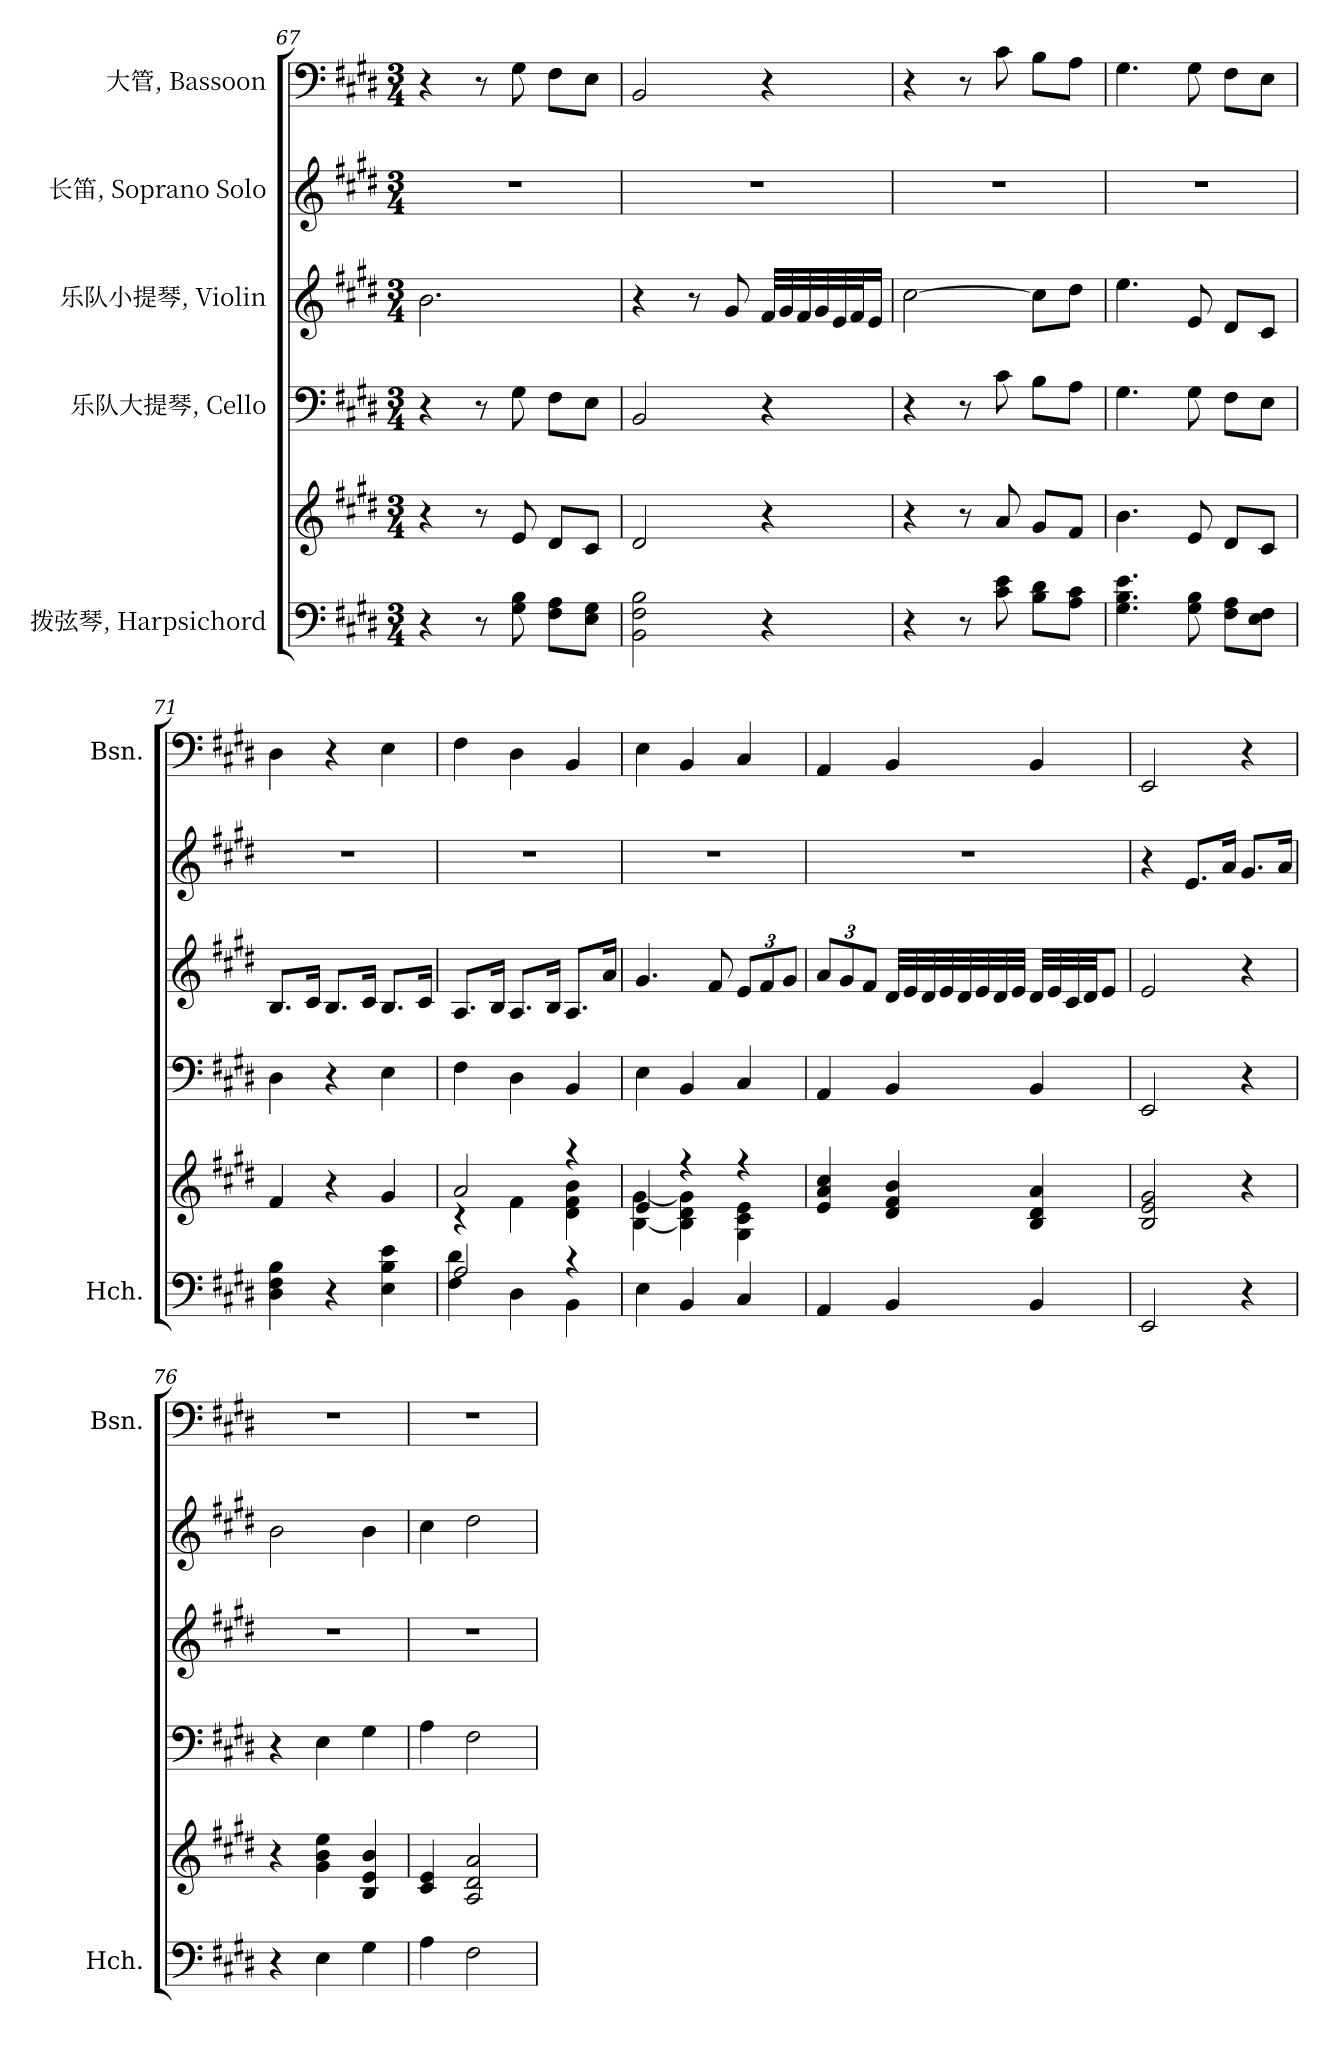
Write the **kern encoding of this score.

**kern	**kern	**kern	**kern	**kern	**kern
*part5	*part5	*part4	*part3	*part2	*part1
*staff6	*staff5	*staff4	*staff3	*staff2	*staff1
*I"拨弦琴, Harpsichord	*	*I"乐队大提琴, Cello	*I"乐队小提琴, Violin	*I"长笛, Soprano Solo	*I"大管, Bassoon
*I'Hch.	*	*	*	*	*I'Bsn.
*clefF4	*clefG2	*clefF4	*clefG2	*clefG2	*clefF4
*k[f#c#g#d#]	*k[f#c#g#d#]	*k[f#c#g#d#]	*k[f#c#g#d#]	*k[f#c#g#d#]	*k[f#c#g#d#]
*M3/4	*M3/4	*M3/4	*M3/4	*M3/4	*M3/4
=67	=67	=67	=67	=67	=67
4r	4r	4r	2.b\	2.r	4r
8r	8r	8r	.	.	8r
8G#\ 8B\	8e/	8G#\	.	.	8G#\
8F#\ 8A\L	8d#/L	8F#\L	.	.	8F#\L
8E\ 8G#\J	8c#/J	8E\J	.	.	8E\J
=68	=68	=68	=68	=68	=68
2BB\ 2F#\ 2B\	2d#/	2BB/	4r	2.r	2BB/
.	.	.	8r	.	.
.	.	.	8g#/	.	.
4r	4r	4r	32f#/LLL	.	4r
.	.	.	32g#/	.	.
.	.	.	32f#/	.	.
.	.	.	32g#/	.	.
.	.	.	32e/	.	.
.	.	.	32f#/J	.	.
.	.	.	16e/JJ	.	.
=69	=69	=69	=69	=69	=69
4r	4r	4r	[2cc#\	2.r	4r
8r	8r	8r	.	.	8r
8c#\ 8e\	8a/	8c#\	.	.	8c#\
8B\ 8d#\L	8g#/L	8B\L	8cc#\L]	.	8B\L
8A\ 8c#\J	8f#/J	8A\J	8dd#\J	.	8A\J
=70	=70	=70	=70	=70	=70
4.G#\ 4.B\ 4.e\	4.b\	4.G#\	4.ee\	2.r	4.G#\
8G#\ 8B\	8e/	8G#\	8e/	.	8G#\
8F#\ 8A\L	8d#/L	8F#\L	8d#/L	.	8F#\L
8E\ 8F#\J	8c#/J	8E\J	8c#/J	.	8E\J
!!LO:PB:g=z
=71	=71	=71	=71	=71	=71
4D#\ 4F#\ 4B\	4f#/	4D#\	8.B/L	2.r	4D#\
.	.	.	16c#/Jk	.	.
4r	4r	4r	8.B/L	.	4r
.	.	.	16c#/Jk	.	.
4E\ 4B\ 4e\	4g#/	4E\	8.B/L	.	4E\
.	.	.	16c#/Jk	.	.
=72	=72	=72	=72	=72	=72
*^	*^	*	*	*	*
2A/	4F#\ 4d#\	2a/	4r	4F#\	8.A/L	2.r	4F#\
.	.	.	.	.	16B/Jk	.	.
.	4D#\	.	4f#\	4D#\	8.A/L	.	4D#\
.	.	.	.	.	16B/Jk	.	.
4r	4BB\	4r	4d#\ 4f#\ 4b\	4BB/	8.A/L	.	4BB/
.	.	.	.	.	16a/Jk	.	.
*v	*v	*	*	*	*	*	*
=73	=73	=73	=73	=73	=73	=73
4E\	4e/	[4B\ [4g#\	4E\	4.g#/	2.r	4E\
4BB/	4r	4B\] 4d#\ 4g#\]	4BB/	.	.	4BB/
.	.	.	.	8f#/	.	.
*	*	*	*	*Xbrackettup	*	*
4C#/	4r	4G#\ 4c#\ 4e\	4C#/	12e/L	.	4C#/
.	.	.	.	12f#/	.	.
.	.	.	.	12g#/J	.	.
*	*v	*v	*	*	*	*
!!LO:LB:g=z
=74	=74	=74	=74	=74	=74
4AA/	4e/ 4a/ 4cc#/	4AA/	12a/L	2.r	4AA/
.	.	.	12g#/	.	.
.	.	.	12f#/J	.	.
4BB/	4d#/ 4f#/ 4b/	4BB/	32d#/LLL	.	4BB/
.	.	.	32e/	.	.
.	.	.	32d#/	.	.
.	.	.	32e/	.	.
.	.	.	32d#/	.	.
.	.	.	32e/	.	.
.	.	.	32d#/	.	.
.	.	.	32e/JJJ	.	.
4BB/	4B/ 4d#/ 4a/	4BB/	32d#/LLL	.	4BB/
.	.	.	32e/	.	.
.	.	.	32c#/	.	.
.	.	.	32d#/JJ	.	.
.	.	.	8e/J	.	.
=75	=75	=75	=75	=75	=75
2EE/	2B/ 2e/ 2g#/	2EE/	2e/	4r	2EE/
.	.	.	.	8.e/L	.
.	.	.	.	16a/Jk	.
4r	4r	4r	4r	8.g#/L	4r
.	.	.	.	16a/Jk	.
=76	=76	=76	=76	=76	=76
4r	4r	4r	2.r	2b\	2.r
4E\	4g#\ 4b\ 4ee\	4E\	.	.	.
4G#\	4B/ 4e/ 4b/	4G#\	.	4b\	.
=77	=77	=77	=77	=77	=77
4A\	4c#/ 4e/	4A\	2.r	4cc#\	2.r
2F#\	2A/ 2d#/ 2a/	2F#\	.	2dd#\	.
=	=	=	=	=	=
*-	*-	*-	*-	*-	*-
